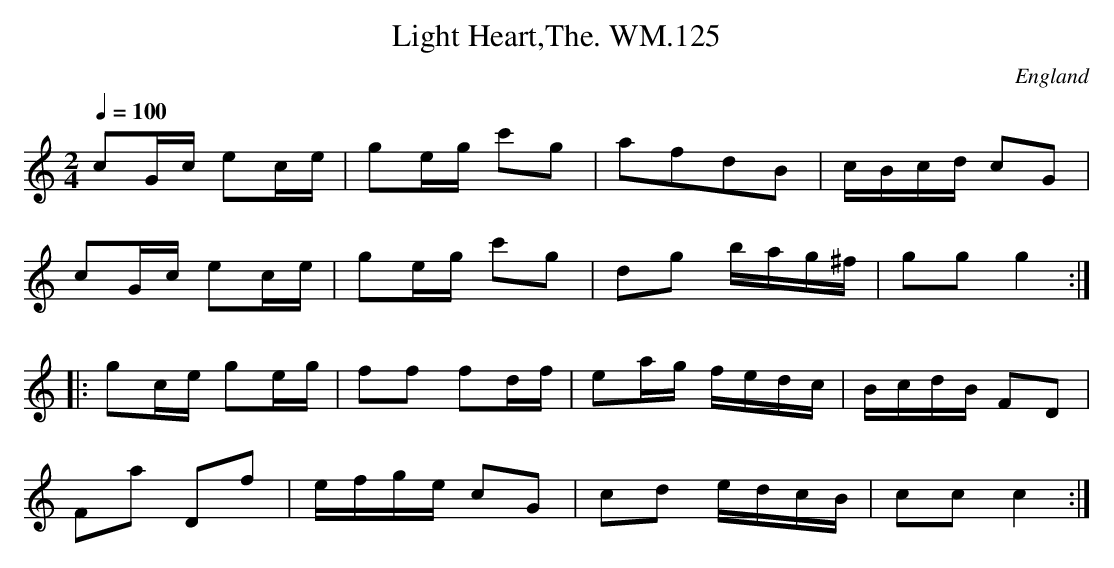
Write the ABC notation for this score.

X:1
T:Light Heart,The. WM.125
L:1/16
M:2/4
O:England
Q:1/4=100
K:C
c2Gc e2ce|g2eg c'2g2|a2f2d2B2|cBcd c2G2|!
c2Gc e2ce|g2eg c'2g2|d2g2 bag^f|g2g2g4:|!
|:g2ce g2eg|f2f2 f2df|e2ag fedc|BcdB F2D2|!
F2a2 D2f2|efge c2G2|c2d2 edcB|c2c2c4:|
